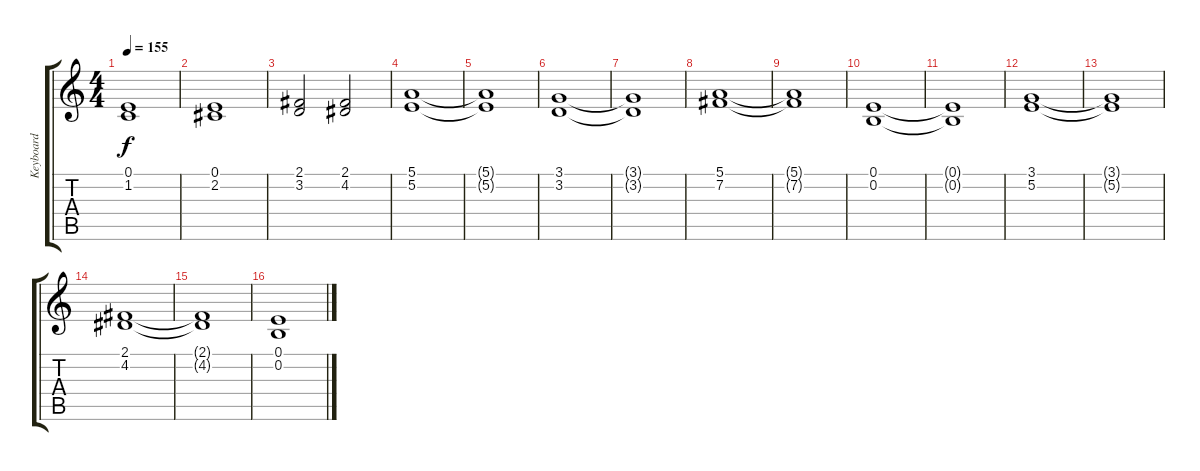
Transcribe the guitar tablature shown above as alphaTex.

\track ("Keyboard" "Keyboard") {instrument stringensemble1}
\staff {score tabs}
\tuning (E4 B3 G3 D3 A2 E2) {hide}
\ts (4 4)
\tempo 155
\clef g2
\ks c
(0.1 1.2).1{dy f} |
(0.1 2.2).1 |
(2.1 3.2).2 (2.1 4.2).2 |
(5.1 5.2).1 |
(5.1{t} 5.2{t}).1 |
(3.1 3.2).1 |
(3.1{t} 3.2{t}).1 |
(5.1 7.2).1 |
(5.1{t} 7.2{t}).1 |
(0.1 0.2).1 |
(0.1{t} 0.2{t}).1 |
(3.1 5.2).1 |
(3.1{t} 5.2{t}).1 |
(2.1 4.2).1 |
(2.1{t} 4.2{t}).1 |
(0.1 0.2).1
